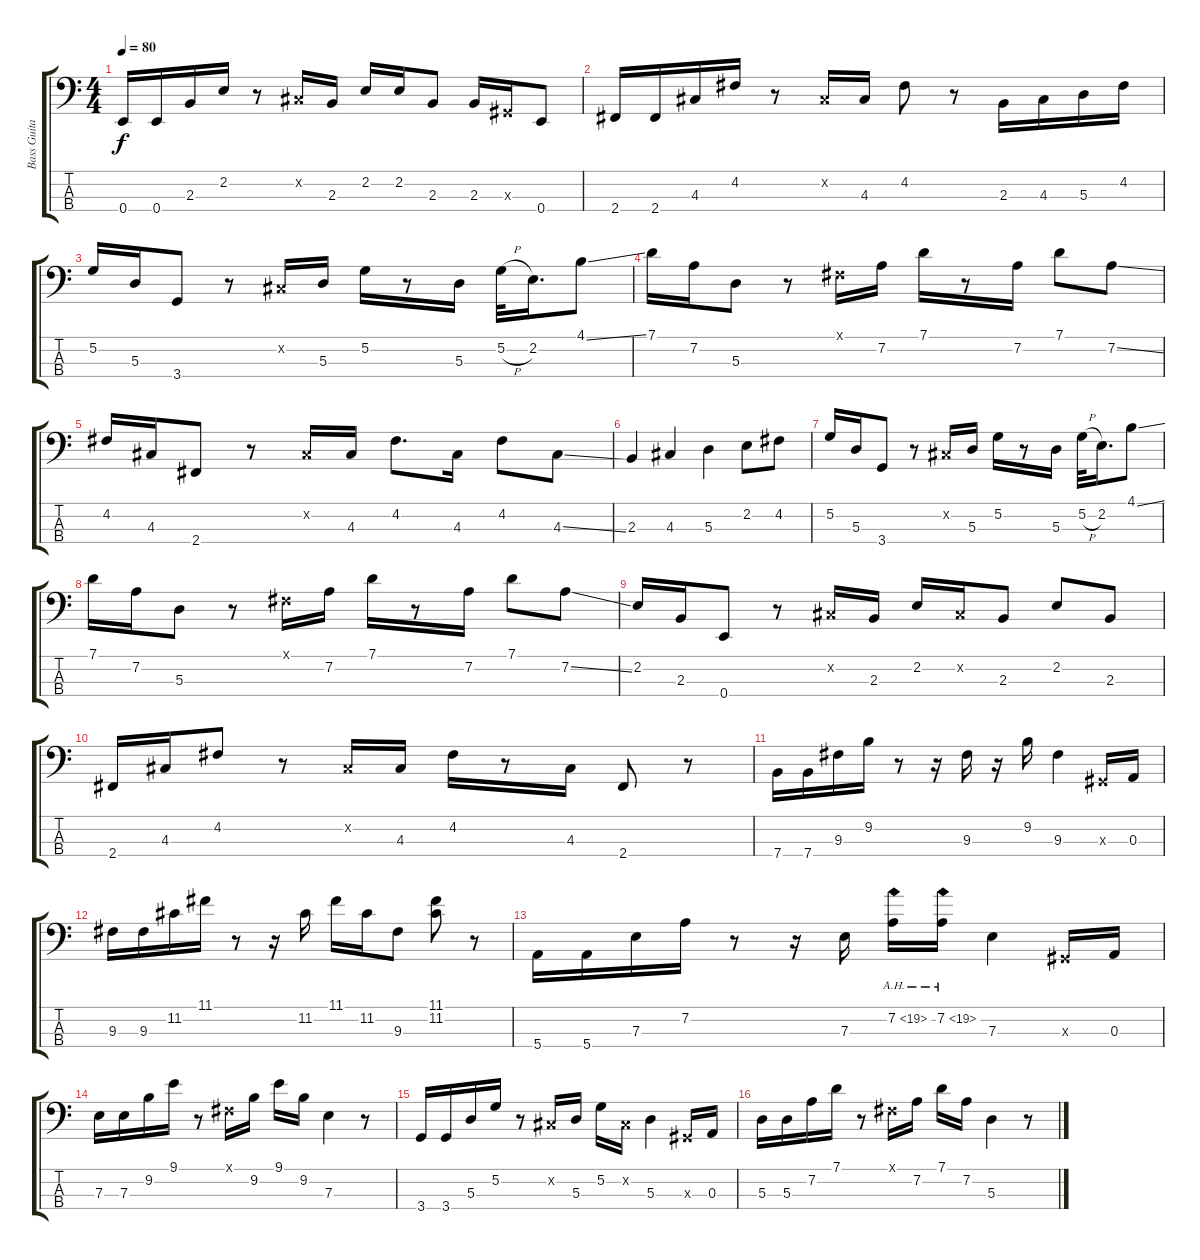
\track ("Bass Guitar" "Bass Guita") {instrument slapbass1}
\staff {score tabs}
\tuning (G2 D2 A1 E1) {hide}
\ts (4 4)
\tempo 80
\clef f4
\ks c
0.4.16{dy f} 0.4.16 2.3.16 2.2.16 r.8 -1.2{x}.16 2.3.16 2.2.16 2.2.16 2.3.8 2.3.16 -1.3{x}.16 0.4.8 |
2.4.16 2.4.16 4.3.16 4.2.16 r.8 -1.2{x}.16 4.3.16 4.2.8 r.8 2.3.16 4.3.16 5.3.16 4.2.16 |
5.2.16 5.3.16 3.4.8 r.8 -1.2{x}.16 5.3.16 5.2.16 r.8 5.3.16 5.2{h}.32 2.2.16{d} 4.1{ss}.8 |
7.1.16 7.2.16 5.3.8 r.8 -1.1{x}.16 7.2.16 7.1.16 r.8 7.2.16 7.1.8 7.2{ss}.8 |
4.2.16 4.3.16 2.4.8 r.8 -1.2{x}.16 4.3.16 4.2.8{d} 4.3.16 4.2.8 4.3{ss}.8 |
2.3.4 4.3.4 5.3.4 2.2.8 4.2.8 |
5.2.16 5.3.16 3.4.8 r.8 -1.2{x}.16 5.3.16 5.2.16 r.8 5.3.16 5.2{h}.32 2.2.16{d} 4.1{ss}.8 |
7.1.16 7.2.16 5.3.8 r.8 -1.1{x}.16 7.2.16 7.1.16 r.8 7.2.16 7.1.8 7.2{ss}.8 |
2.2.16 2.3.16 0.4.8 r.8 -1.2{x}.16 2.3.16 2.2.16 -1.2{x}.16 2.3.8 2.2.8 2.3.8 |
2.4.16 4.3.16 4.2.8 r.8 -1.2{x}.16 4.3.16 4.2.16 r.8 4.3.16 2.4.8 r.8 |
7.4.16 7.4.16 9.3.16 9.2.16 r.8 r.16 9.3.16 r.16 9.2.16 9.3.4 -1.3{x}.16 0.3.16 |
9.3.16 9.3.16 11.2.16 11.1.16 r.8 r.16 11.2.16 11.1.16 11.2.16 9.3.8 (11.1 11.2).8 r.8 |
5.4.16 5.4.16 7.3.16 7.2.16 r.8 r.16 7.3.16 7.2{ah 12}.16 7.2{ah 12}.16 7.3.4 -1.3{x}.16 0.3.16 |
7.3.16 7.3.16 9.2.16 9.1.16 r.8 -1.1{x}.16 9.2.16 9.1.16 9.2.16 7.3.4 r.8 |
3.4.16 3.4.16 5.3.16 5.2.16 r.8 -1.2{x}.16 5.3.16 5.2.16 -1.2{x}.16 5.3.4 -1.3{x}.16 0.3.16 |
5.3.16 5.3.16 7.2.16 7.1.16 r.8 -1.1{x}.16 7.2.16 7.1.16 7.2.16 5.3.4 r.8
